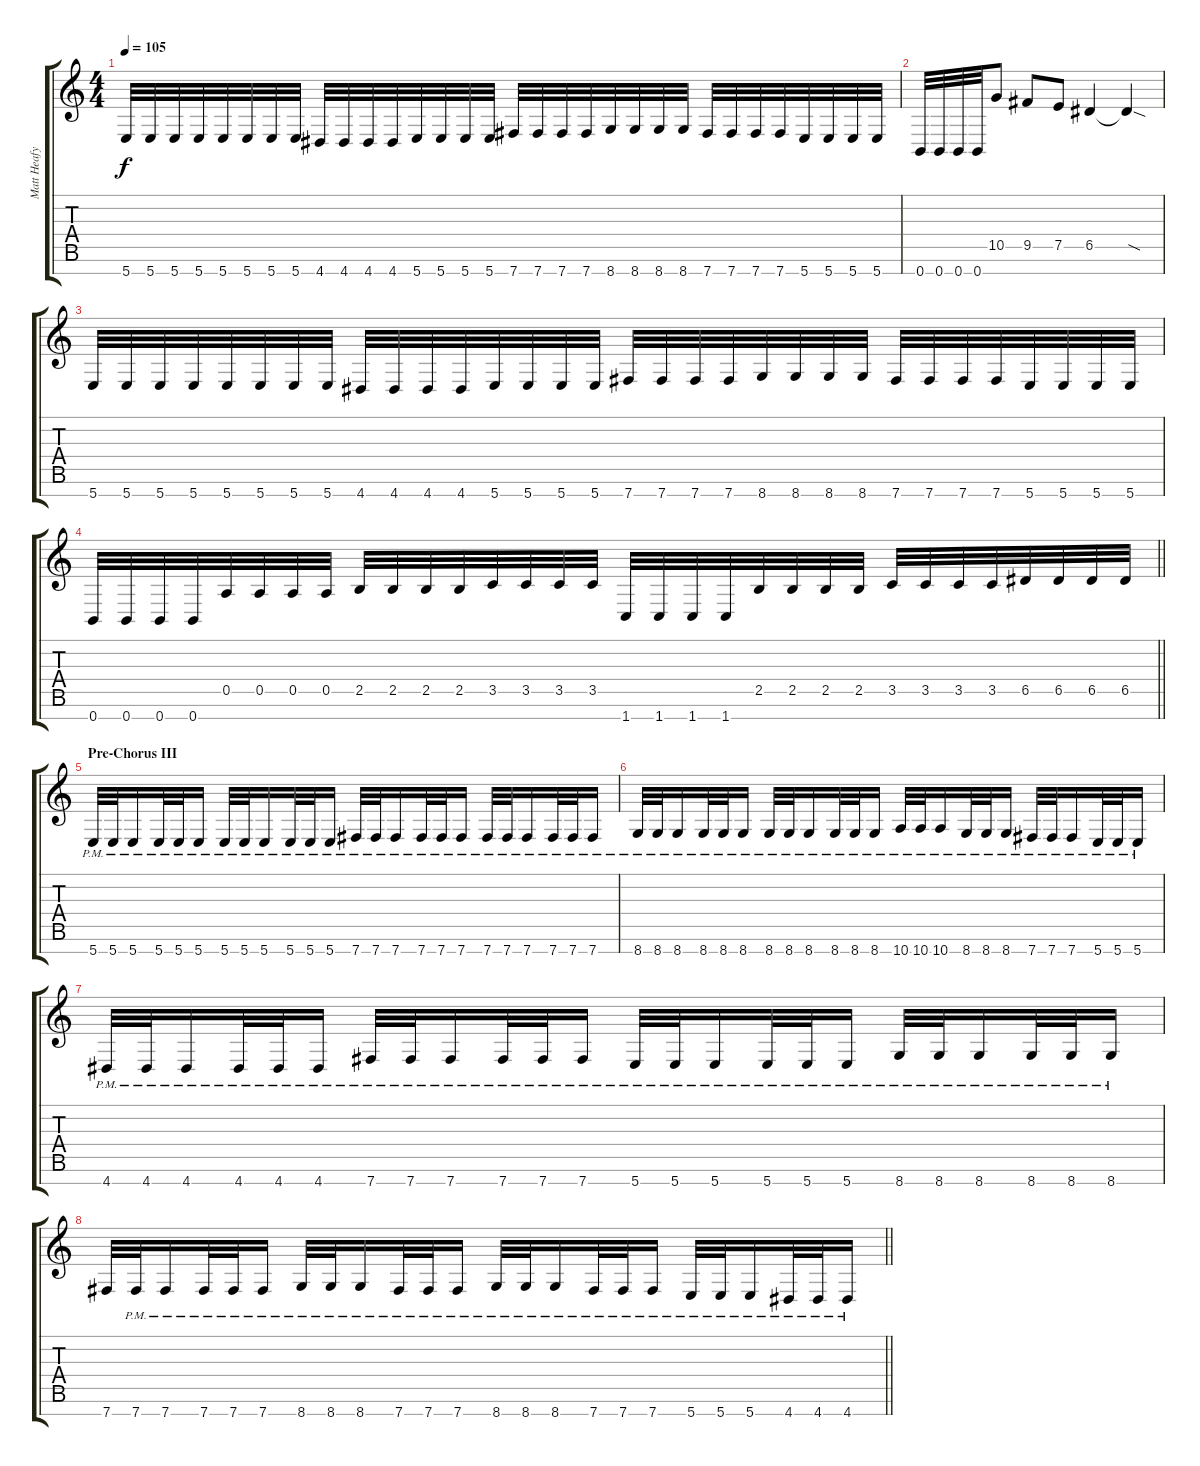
\track ("Matt Heafy" "Matt Heafy") {instrument distortionguitar}
\staff {score tabs}
\tuning (E4 B3 G3 D3 A2 E2 B1) {hide}
\ts (4 4)
\tempo 105
\clef g2
\ks c
5.7.32{dy f} 5.7.32 5.7.32 5.7.32 5.7.32 5.7.32 5.7.32 5.7.32 4.7.32 4.7.32 4.7.32 4.7.32 5.7.32 5.7.32 5.7.32 5.7.32 7.7.32 7.7.32 7.7.32 7.7.32 8.7.32 8.7.32 8.7.32 8.7.32 7.7.32 7.7.32 7.7.32 7.7.32 5.7.32 5.7.32 5.7.32 5.7.32 |
0.7.32 0.7.32 0.7.32 0.7.32 10.5.8 9.5.8 7.5.8 6.5.4 6.5{sod t}.4 |
5.7.32 5.7.32 5.7.32 5.7.32 5.7.32 5.7.32 5.7.32 5.7.32 4.7.32 4.7.32 4.7.32 4.7.32 5.7.32 5.7.32 5.7.32 5.7.32 7.7.32 7.7.32 7.7.32 7.7.32 8.7.32 8.7.32 8.7.32 8.7.32 7.7.32 7.7.32 7.7.32 7.7.32 5.7.32 5.7.32 5.7.32 5.7.32 |
\barLineRight lightlight
0.7.32 0.7.32 0.7.32 0.7.32 0.5.32 0.5.32 0.5.32 0.5.32 2.5.32 2.5.32 2.5.32 2.5.32 3.5.32 3.5.32 3.5.32 3.5.32 1.7.32 1.7.32 1.7.32 1.7.32 2.5.32 2.5.32 2.5.32 2.5.32 3.5.32 3.5.32 3.5.32 3.5.32 6.5.32 6.5.32 6.5.32 6.5.32 |
\section ("" "Pre-Chorus III")
5.7{pm}.32 5.7{pm}.32 5.7{pm}.16 5.7{pm}.32 5.7{pm}.32 5.7{pm}.16 5.7{pm}.32 5.7{pm}.32 5.7{pm}.16 5.7{pm}.32 5.7{pm}.32 5.7{pm}.16 7.7{pm}.32 7.7{pm}.32 7.7{pm}.16 7.7{pm}.32 7.7{pm}.32 7.7{pm}.16 7.7{pm}.32 7.7{pm}.32 7.7{pm}.16 7.7{pm}.32 7.7{pm}.32 7.7{pm}.16 |
8.7{pm}.32 8.7{pm}.32 8.7{pm}.16 8.7{pm}.32 8.7{pm}.32 8.7{pm}.16 8.7{pm}.32 8.7{pm}.32 8.7{pm}.16 8.7{pm}.32 8.7{pm}.32 8.7{pm}.16 10.7{pm}.32 10.7{pm}.32 10.7{pm}.16 8.7{pm}.32 8.7{pm}.32 8.7{pm}.16 7.7{pm}.32 7.7{pm}.32 7.7{pm}.16 5.7{pm}.32 5.7{pm}.32 5.7{pm}.16 |
4.7{pm}.32 4.7{pm}.32 4.7{pm}.16 4.7{pm}.32 4.7{pm}.32 4.7{pm}.16 7.7{pm}.32 7.7{pm}.32 7.7{pm}.16 7.7{pm}.32 7.7{pm}.32 7.7{pm}.16 5.7{pm}.32 5.7{pm}.32 5.7{pm}.16 5.7{pm}.32 5.7{pm}.32 5.7{pm}.16 8.7{pm}.32 8.7{pm}.32 8.7{pm}.16 8.7{pm}.32 8.7{pm}.32 8.7{pm}.16 |
\barLineRight lightlight
7.7.32 7.7{pm}.32 7.7{pm}.16 7.7{pm}.32 7.7{pm}.32 7.7{pm}.16 8.7{pm}.32 8.7{pm}.32 8.7{pm}.16 7.7{pm}.32 7.7{pm}.32 7.7{pm}.16 8.7{pm}.32 8.7{pm}.32 8.7{pm}.16 7.7{pm}.32 7.7{pm}.32 7.7{pm}.16 5.7{pm}.32 5.7{pm}.32 5.7{pm}.16 4.7{pm}.32 4.7{pm}.32 4.7{pm}.16
